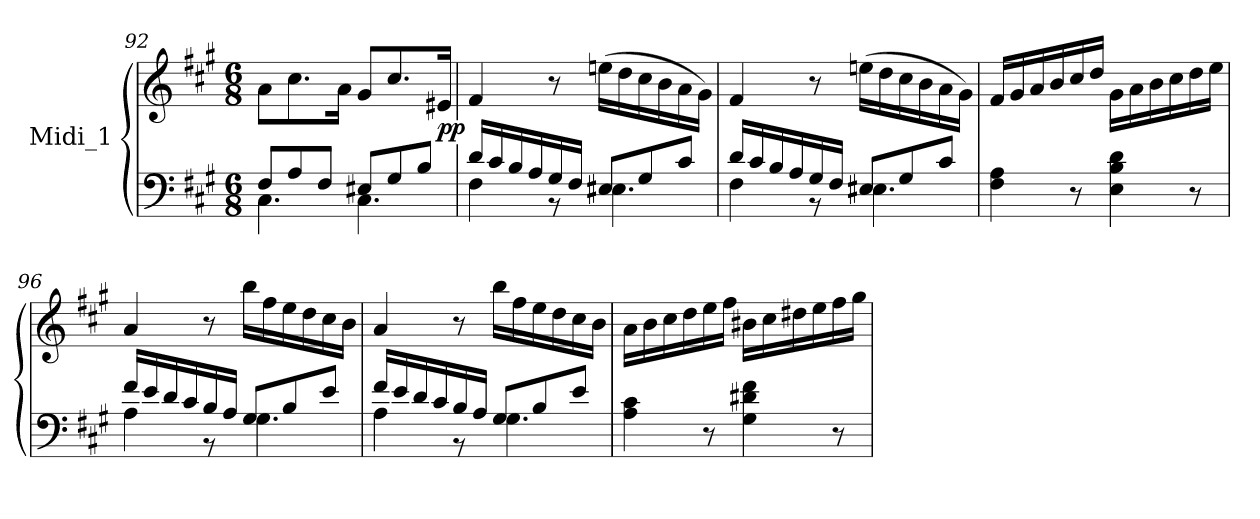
**kern	**kern	**dynam
*part1	*part1	*part1
*staff2	*staff1	*staff1/2
*I"Midi_1	*	*
*clefF4	*clefG2	*
*k[f#c#g#]	*k[f#c#g#]	*
*A:	*A:	*
*M6/8	*M6/8	*
=92	=92	=92
*^	*	*
8F#/L	4.C#\	8a\L	.
8A/	.	8.cc#\	.
8F#/J	.	.	.
.	.	16a\Jk	.
8E#X/L	4.C#\	8g#/L	.
8G#/	.	8.cc#/	.
8B/J	.	.	.
!	!	!	!LO:DY:b
.	.	16e#X/Jk	pp
!!LO:LB:g=z
=93	=93	=93	=93
16d/LL	4F#\	4f#/	.
16c#/	.	.	.
16B/	.	.	.
16A/	.	.	.
16G#/	8r	8r	.
16F#/JJ	.	.	.
8E#X/L	4.E#\	(>16eeni\LL	.
.	.	16dd\	.
8G#/	.	16cc#\	.
.	.	16b\	.
8c#/J	.	16a\	.
.	.	16g#\JJ)	.
=94	=94	=94	=94
16d/LL	4F#\	4f#/	.
16c#/	.	.	.
16B/	.	.	.
16A/	.	.	.
16G#/	8r	8r	.
16F#/JJ	.	.	.
8E#X/L	4.E#\	(>16eeni\LL	.
.	.	16dd\	.
8G#/	.	16cc#\	.
.	.	16b\	.
8c#/J	.	16a\	.
.	.	16g#\JJ)	.
*v	*v	*	*
=95	=95	=95
4F#\ 4A\	16f#/LL	.
.	16g#/	.
.	16a/	.
.	16b/	.
8r	16cc#/	.
.	16dd/JJ	.
4E\ 4B\ 4d\	16g#\LL	.
.	16a\	.
.	16b\	.
.	16cc#\	.
8r	16dd\	.
.	16ee\JJ	.
!!LO:LB:g=z
=96	=96	=96
*	*MM85	*
*^	*	*
16f#/LL	4A\	4a/	.
16e/	.	.	.
16d/	.	.	.
16c#/	.	.	.
16B/	8r	8r	.
16A/JJ	.	.	.
8G#/L	4.G#\	16bb\LL	.
.	.	16ff#\	.
8B/	.	16ee\	.
.	.	16dd\	.
8e/J	.	16cc#\	.
.	.	16b\JJ	.
=97	=97	=97	=97
16f#/LL	4A\	4a/	.
16e/	.	.	.
16d/	.	.	.
16c#/	.	.	.
16B/	8r	8r	.
16A/JJ	.	.	.
8G#/L	4.G#\	16bb\LL	.
.	.	16ff#\	.
8B/	.	16ee\	.
.	.	16dd\	.
8e/J	.	16cc#\	.
.	.	16b\JJ	.
*v	*v	*	*
=98	=98	=98
4A\ 4c#\	16a\LL	.
.	16b\	.
.	16cc#\	.
.	16dd\	.
8r	16ee\	.
.	16ff#\JJ	.
4G#\ 4d#X\ 4f#\	16b#X\LL	.
.	16cc#\	.
.	16dd#X\	.
.	16ee\	.
8r	16ff#\	.
.	16gg#\JJ	.
=	=	=
*-	*-	*-
